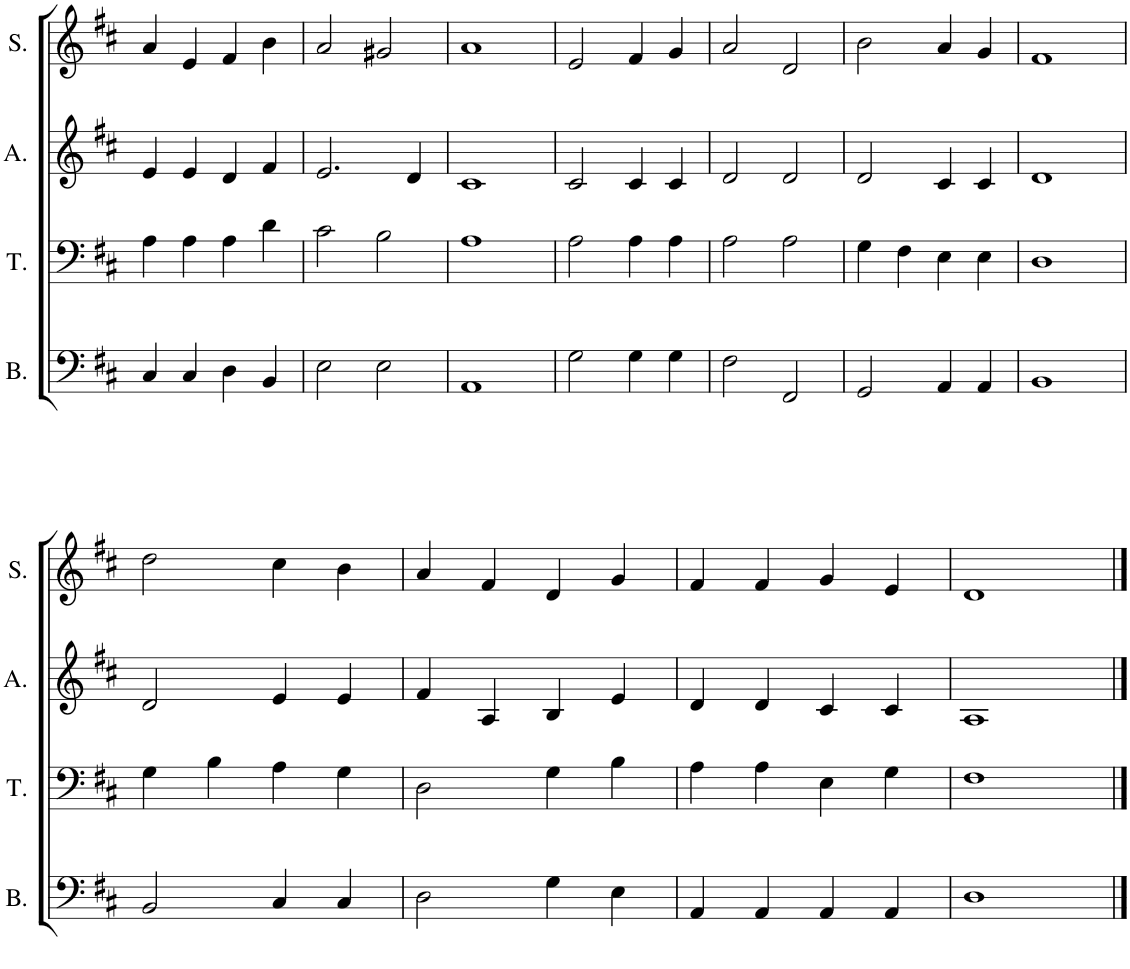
**kern	**kern	**kern	**kern
*part4	*part3	*part2	*part1
*staff4	*staff3	*staff2	*staff1
*I"Bass	*I"Tenor	*I"Alto	*I"Soprano
*I'B.	*I'T.	*I'A.	*I'S.
!!LO:PB:g=z
*clefF4	*clefF4	*clefG2	*clefG2
*k[f#c#]	*k[f#c#]	*k[f#c#]	*k[f#c#]
*M4/4	*M4/4	*M4/4	*M4/4
=14	=14	=14	=14
4C#/	4A\	4e/	4a/
4C#/	4A\	4e/	4e/
4D\	4A\	4d/	4f#/
4BB/	4d\	4f#/	4b\
=15	=15	=15	=15
2E\	2c#\	2.e/	2a/
2E\	2B\	.	2g#X/
.	.	4d/	.
=16	=16	=16	=16
1AA	1A	1c#	1a
=17	=17	=17	=17
2G\	2A\	2c#/	2e/
4G\	4A\	4c#/	4f#/
4G\	4A\	4c#/	4g/
=18	=18	=18	=18
2F#\	2A\	2d/	2a/
2FF#/	2A\	2d/	2d/
=19	=19	=19	=19
2GG/	4G\	2d/	2b\
.	4F#\	.	.
4AA/	4E\	4c#/	4a/
4AA/	4E\	4c#/	4g/
=20	=20	=20	=20
1BB	1D	1d	1f#
!!LO:LB:g=z
=21	=21	=21	=21
2BB/	4G\	2d/	2dd\
.	4B\	.	.
4C#/	4A\	4e/	4cc#\
4C#/	4G\	4e/	4b\
=22	=22	=22	=22
2D\	2D\	4f#/	4a/
.	.	4A/	4f#/
4G\	4G\	4B/	4d/
4E\	4B\	4e/	4g/
=23	=23	=23	=23
4AA/	4A\	4d/	4f#/
4AA/	4A\	4d/	4f#/
4AA/	4E\	4c#/	4g/
4AA/	4G\	4c#/	4e/
=24	=24	=24	=24
1D	1F#	1A	1d
==	==	==	==
*-	*-	*-	*-
